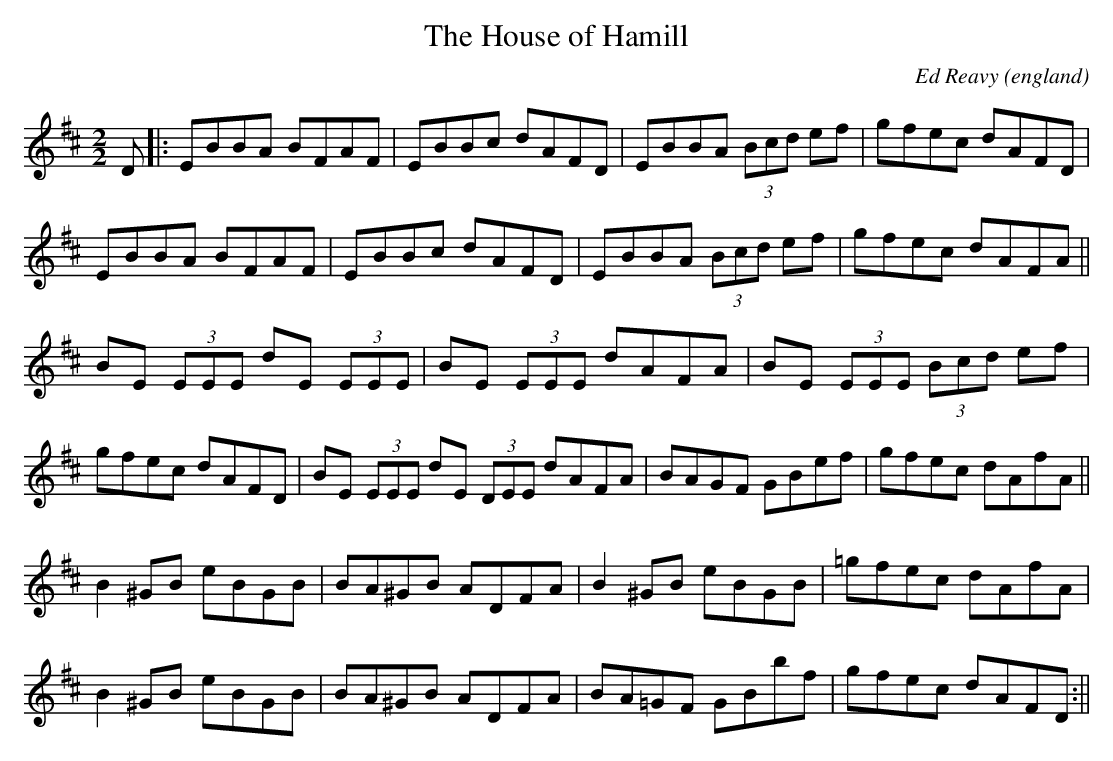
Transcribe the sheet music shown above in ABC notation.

X:1
T:The House of Hamill
O:england
C:Ed Reavy
M:2/2
L:1/8
K:D
D|:EBBA BFAF|EBBc dAFD|EBBA (3Bcd ef|gfec dAFD|
EBBA BFAF|EBBc dAFD|EBBA (3Bcd ef|gfec dAFA||
BE (3EEE dE (3EEE|BE (3EEE dAFA|BE (3EEE (3Bcd ef|
gfec dAFD|BE (3EEE dE (3DEE dAFA|BAGF GBef|gfec dAfA||
B2 ^GB eBGB|BA^GB ADFA|B2 ^GB eBGB|=gfec dAfA|
B2 ^GB eBGB|BA^GB ADFA|BA=GF GBbf|gfec dAFD:||
